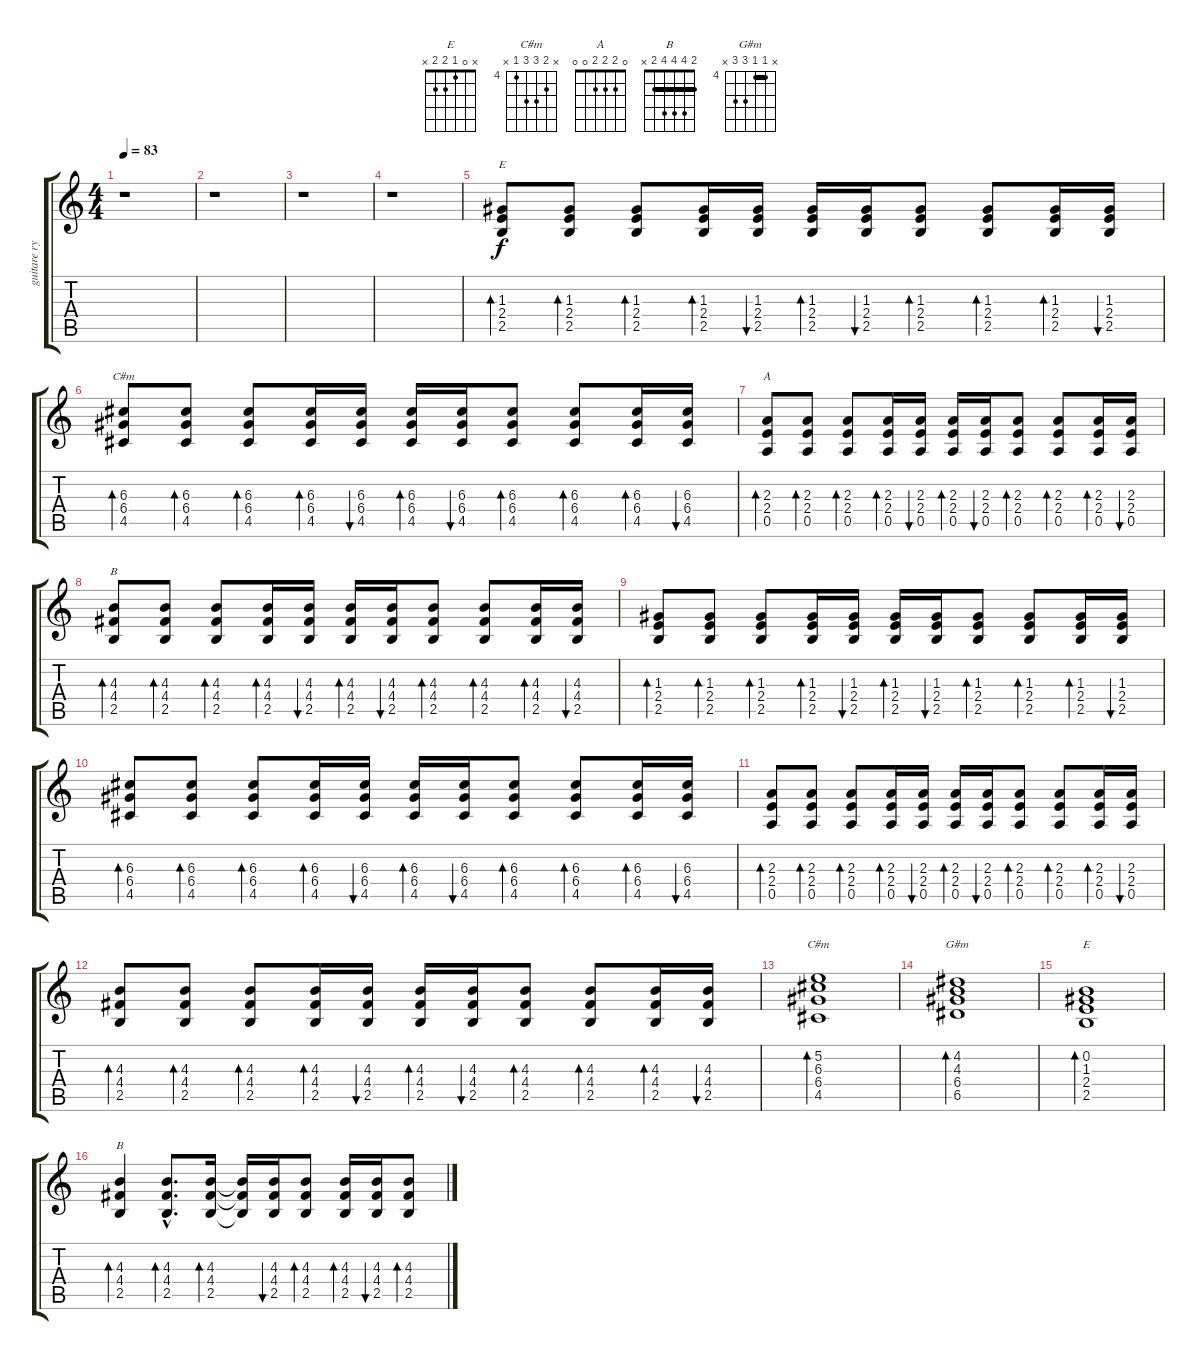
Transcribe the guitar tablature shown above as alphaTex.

\track ("guitare rythmique" "guitare ry") {instrument electricguitarclean}
\staff {score tabs}
\tuning (E4 B3 G3 D3 A2 E2) {hide}
\chord ("E" 0 0 1 2 2 0)
\chord ("C#m" 4 5 6 6 4 x) {firstfret 4 barre 4}
\chord ("A" 0 2 2 2 0 0)
\chord ("B" x x 8 9 9 x) {firstfret 8}
\chord ("C#m" x 5 6 6 4 x) {firstfret 4}
\chord ("G#m" x 4 4 6 6 x) {firstfret 4 barre 4}
\chord ("E" x 0 1 2 2 x)
\chord ("B" 2 4 4 4 2 x) {barre 2}
\ts (4 4)
\tempo 83
\clef g2
\ks c
r.1{dy f instrument electricguitarclean} |
r.1 |
r.1 |
r.1 |
(1.3 2.4 2.5).8{bd 60 ch "E"} (1.3 2.4 2.5).8{bd 60} (1.3 2.4 2.5).8{bd 60} (1.3 2.4 2.5).16{bd 60} (1.3 2.4 2.5).16{bu 60} (1.3 2.4 2.5).16{bd 60} (1.3 2.4 2.5).16{bu 60} (1.3 2.4 2.5).8{bd 60} (1.3 2.4 2.5).8{bd 60} (1.3 2.4 2.5).16{bd 60} (1.3 2.4 2.5).16{bu 60} |
(6.3 6.4 4.5).8{bd 60 ch "C#m"} (6.3 6.4 4.5).8{bd 60} (6.3 6.4 4.5).8{bd 60} (6.3 6.4 4.5).16{bd 60} (6.3 6.4 4.5).16{bu 60} (6.3 6.4 4.5).16{bd 60} (6.3 6.4 4.5).16{bu 60} (6.3 6.4 4.5).8{bd 60} (6.3 6.4 4.5).8{bd 60} (6.3 6.4 4.5).16{bd 60} (6.3 6.4 4.5).16{bu 60} |
(2.3 2.4 0.5).8{bd 60 ch "A"} (2.3 2.4 0.5).8{bd 60} (2.3 2.4 0.5).8{bd 60} (2.3 2.4 0.5).16{bd 60} (2.3 2.4 0.5).16{bu 60} (2.3 2.4 0.5).16{bd 60} (2.3 2.4 0.5).16{bu 60} (2.3 2.4 0.5).8{bd 60} (2.3 2.4 0.5).8{bd 60} (2.3 2.4 0.5).16{bd 60} (2.3 2.4 0.5).16{bu 60} |
(4.3 4.4 2.5).8{bd 60 ch "B"} (4.3 4.4 2.5).8{bd 60} (4.3 4.4 2.5).8{bd 60} (4.3 4.4 2.5).16{bd 60} (4.3 4.4 2.5).16{bu 60} (4.3 4.4 2.5).16{bd 60} (4.3 4.4 2.5).16{bu 60} (4.3 4.4 2.5).8{bd 60} (4.3 4.4 2.5).8{bd 60} (4.3 4.4 2.5).16{bd 60} (4.3 4.4 2.5).16{bu 60} |
(1.3 2.4 2.5).8{bd 60} (1.3 2.4 2.5).8{bd 60} (1.3 2.4 2.5).8{bd 60} (1.3 2.4 2.5).16{bd 60} (1.3 2.4 2.5).16{bu 60} (1.3 2.4 2.5).16{bd 60} (1.3 2.4 2.5).16{bu 60} (1.3 2.4 2.5).8{bd 60} (1.3 2.4 2.5).8{bd 60} (1.3 2.4 2.5).16{bd 60} (1.3 2.4 2.5).16{bu 60} |
(6.3 6.4 4.5).8{bd 60} (6.3 6.4 4.5).8{bd 60} (6.3 6.4 4.5).8{bd 60} (6.3 6.4 4.5).16{bd 60} (6.3 6.4 4.5).16{bu 60} (6.3 6.4 4.5).16{bd 60} (6.3 6.4 4.5).16{bu 60} (6.3 6.4 4.5).8{bd 60} (6.3 6.4 4.5).8{bd 60} (6.3 6.4 4.5).16{bd 60} (6.3 6.4 4.5).16{bu 60} |
(2.3 2.4 0.5).8{bd 60} (2.3 2.4 0.5).8{bd 60} (2.3 2.4 0.5).8{bd 60} (2.3 2.4 0.5).16{bd 60} (2.3 2.4 0.5).16{bu 60} (2.3 2.4 0.5).16{bd 60} (2.3 2.4 0.5).16{bu 60} (2.3 2.4 0.5).8{bd 60} (2.3 2.4 0.5).8{bd 60} (2.3 2.4 0.5).16{bd 60} (2.3 2.4 0.5).16{bu 60} |
(4.3 4.4 2.5).8{bd 60} (4.3 4.4 2.5).8{bd 60} (4.3 4.4 2.5).8{bd 60} (4.3 4.4 2.5).16{bd 60} (4.3 4.4 2.5).16{bu 60} (4.3 4.4 2.5).16{bd 60} (4.3 4.4 2.5).16{bu 60} (4.3 4.4 2.5).8{bd 60} (4.3 4.4 2.5).8{bd 60} (4.3 4.4 2.5).16{bd 60} (4.3 4.4 2.5).16{bu 60} |
(5.2 6.3 6.4 4.5).1{bd 60 ch "C#m"} |
(4.2 4.3 6.4 6.5).1{bd 60 ch "G#m"} |
(0.2 1.3 2.4 2.5).1{bd 60 ch "E"} |
(4.3 4.4 2.5).4{bd 60 ch "B"} (4.3{hac} 4.4{hac} 2.5{hac}).8{d bd 60} (4.3 4.4 2.5).16{bd 60} (4.3{t} 4.4{t} 2.5{t}).16 (4.3 4.4 2.5).16{bu 60} (4.3 4.4 2.5).8{bd 60} (4.3 4.4 2.5).16{bd 60} (4.3 4.4 2.5).16{bu 60} (4.3 4.4 2.5).8{bd 60}
